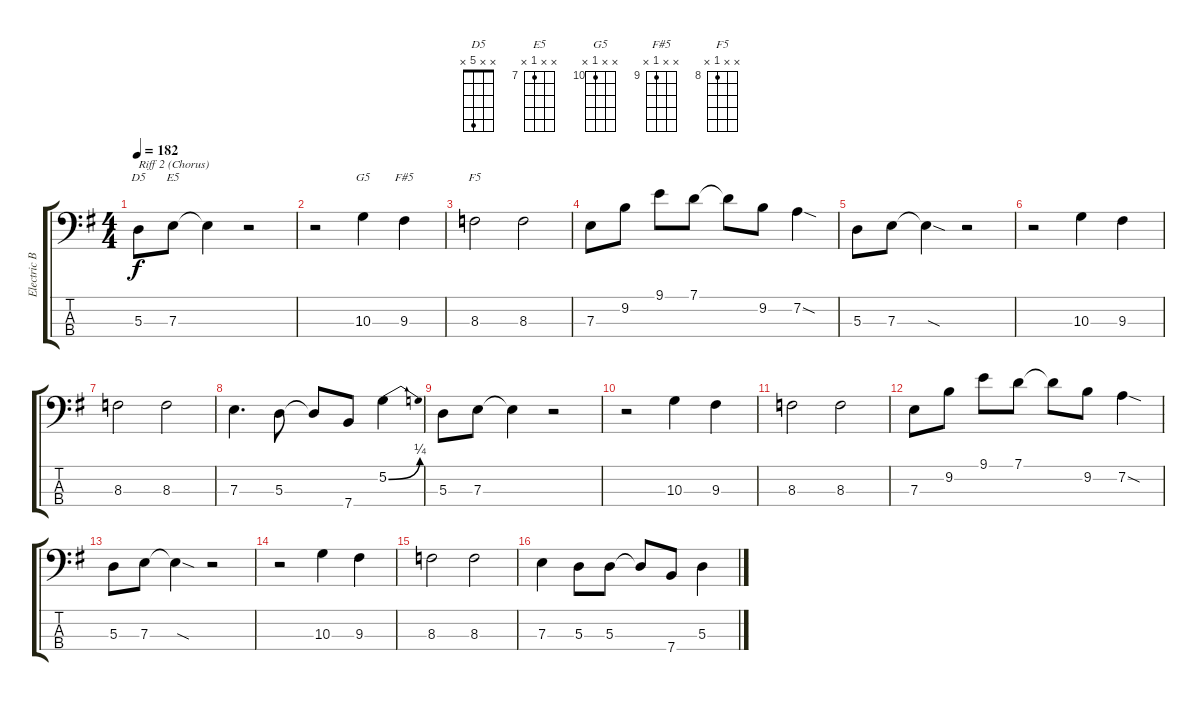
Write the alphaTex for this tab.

\track ("Electric Bass" "Electric B") {instrument electricbassfinger}
\staff {score tabs}
\tuning (G2 D2 A1 E1) {hide}
\chord ("D5" x x 5 x)
\chord ("E5" x x 7 x) {firstfret 7}
\chord ("G5" x x 10 x) {firstfret 10}
\chord ("F#5" x x 9 x) {firstfret 9}
\chord ("F5" x x 8 x) {firstfret 8}
\ts (4 4)
\tempo 182
\clef f4
\ks g
5.3.8{ch "D5" txt "Riff 2 (Chorus)" dy f} 7.3.8{ch "E5"} 7.3{t}.4 r.2 |
r.2 10.3.4{ch "G5"} 9.3.4{ch "F#5"} |
8.3.2{ch "F5"} 8.3.2 |
7.3.8 9.2.8 9.1.8 7.1.8 7.1{t}.8 9.2.8 7.2{sod}.4 |
5.3.8 7.3.8 7.3{sod t}.4 r.2 |
r.2 10.3.4 9.3.4 |
8.3.2 8.3.2 |
7.3.4{d} 5.3.8 5.3{t}.8 7.4.8 5.2{be (bend 0 0 60 1)}.4 |
5.3.8 7.3.8 7.3{t}.4 r.2 |
r.2 10.3.4 9.3.4 |
8.3.2 8.3.2 |
7.3.8 9.2.8 9.1.8 7.1.8 7.1{t}.8 9.2.8 7.2{sod}.4 |
5.3.8 7.3.8 7.3{sod t}.4 r.2 |
r.2 10.3.4 9.3.4 |
8.3.2 8.3.2 |
7.3.4 5.3.8 5.3.8 5.3{t}.8 7.4.8 5.3.4
